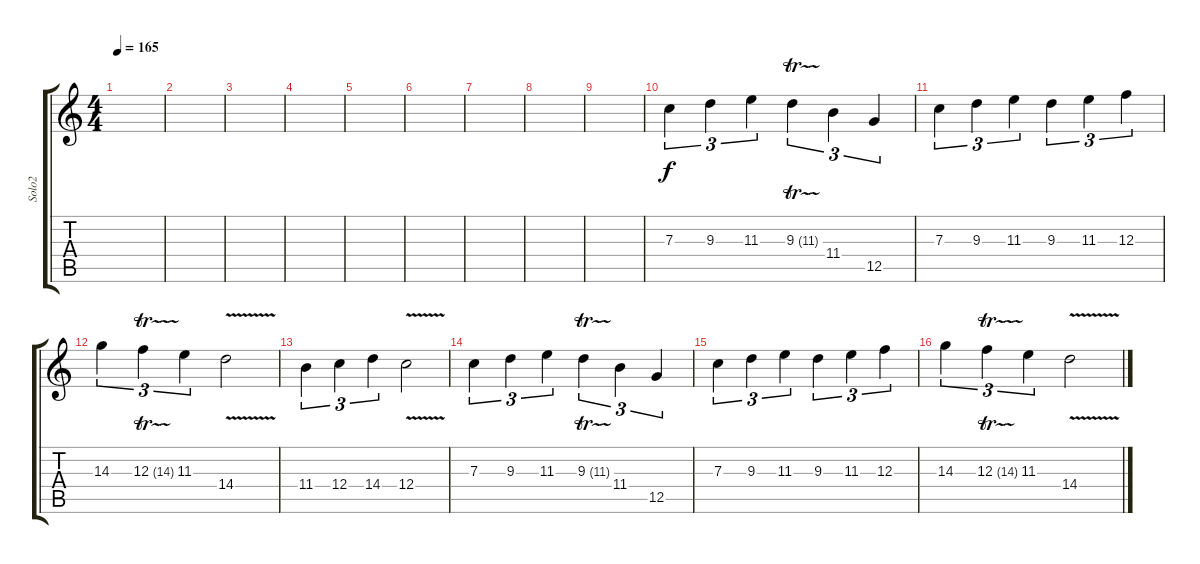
\track ("Solo2" "Solo2") {instrument distortionguitar}
\staff {score tabs}
\tuning (D4 A3 F3 C3 G2 D2) {hide}
\ts (4 4)
\tempo 165
\clef g2
\ks c
|
|
|
|
|
|
|
|
|
7.3.4{tu (3 2)} 9.3.4{tu (3 2)} 11.3.4{tu (3 2)} 9.3{tr (11 16)}.4{tu (3 2)} 11.4.4{tu (3 2)} 12.5.4{tu (3 2)} |
7.3.4{tu (3 2)} 9.3.4{tu (3 2)} 11.3.4{tu (3 2)} 9.3.4{tu (3 2)} 11.3.4{tu (3 2)} 12.3.4{tu (3 2)} |
14.3.4{tu (3 2)} 12.3{tr (14 16)}.4{tu (3 2)} 11.3.4{tu (3 2)} 14.4{v}.2 |
11.4.4{tu (3 2)} 12.4.4{tu (3 2)} 14.4.4{tu (3 2)} 12.4{v}.2 |
7.3.4{tu (3 2)} 9.3.4{tu (3 2)} 11.3.4{tu (3 2)} 9.3{tr (11 16)}.4{tu (3 2)} 11.4.4{tu (3 2)} 12.5.4{tu (3 2)} |
7.3.4{tu (3 2)} 9.3.4{tu (3 2)} 11.3.4{tu (3 2)} 9.3.4{tu (3 2)} 11.3.4{tu (3 2)} 12.3.4{tu (3 2)} |
14.3.4{tu (3 2)} 12.3{tr (14 16)}.4{tu (3 2)} 11.3.4{tu (3 2)} 14.4{v}.2
